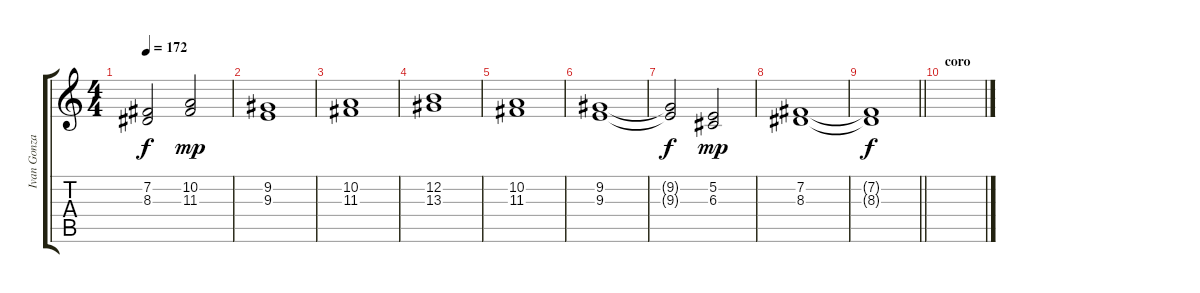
\track ("Ivan Gonzales" "Ivan Gonza") {instrument panflute}
\staff {score tabs}
\tuning (E4 B3 G3 D3 A2 E2) {hide}
\ts (4 4)
\tempo 172
\clef g2
\ks c
(7.2{t} 8.3{t}).2{dy f} (10.2 11.3).2{dy mp} |
(9.2 9.3).1 |
(10.2 11.3).1 |
(12.2 13.3).1 |
(10.2 11.3).1 |
(9.2 9.3).1 |
(9.2{t} 9.3{t}).2{dy f} (5.2 6.3).2{dy mp} |
(7.2 8.3).1 |
\barLineRight lightlight
(7.2{t} 8.3{t}).1{dy f} |
\section ("" "coro")
